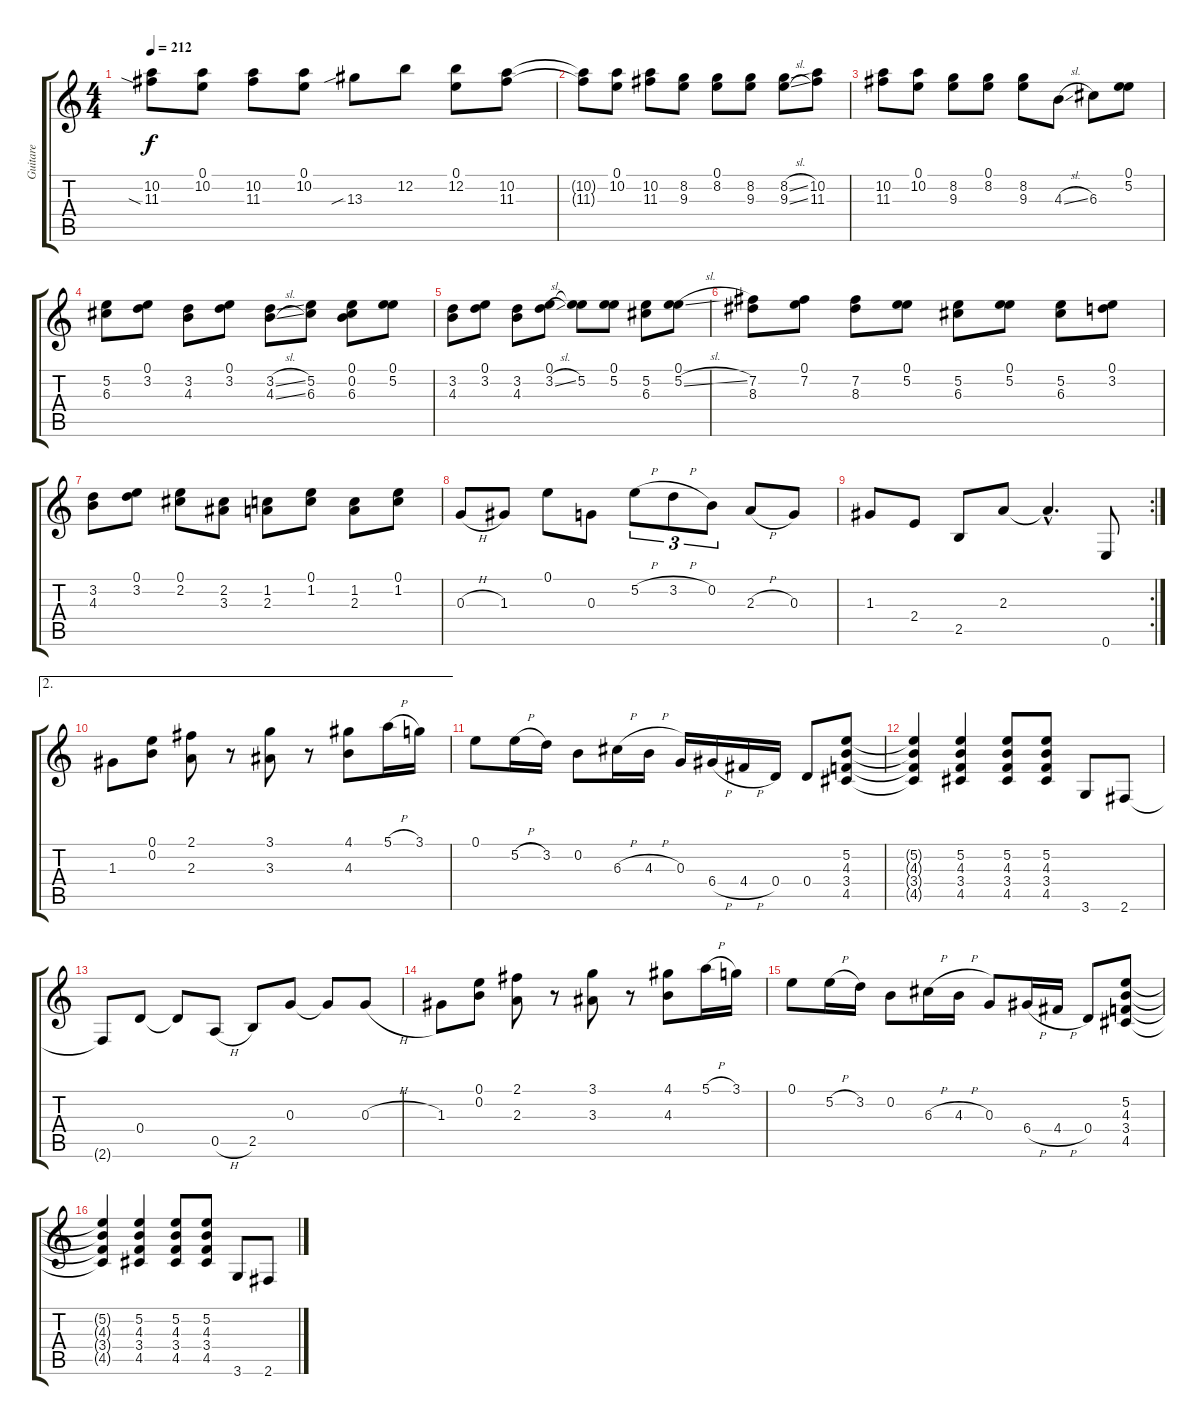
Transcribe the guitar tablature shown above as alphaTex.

\track ("Guitare" "Guitare") {instrument overdrivenguitar}
\staff {score tabs}
\tuning (E4 B3 G3 D3 A2 E2) {hide}
\ts (4 4)
\tempo 212
\clef g2
\ks c
(10.2 11.3{sia}).8{dy f} (0.1 10.2).8 (10.2 11.3).8 (0.1 10.2).8 13.3{sib}.8 12.2.8 (0.1 12.2).8 (10.2 11.3).8 |
(10.2{t} 11.3{t}).8 (0.1 10.2).8 (10.2 11.3).8 (8.2 9.3).8 (0.1 8.2).8 (8.2 9.3).8 (8.2{sl} 9.3{sl}).8 (10.2 11.3).8 |
(10.2 11.3).8 (0.1 10.2).8 (8.2 9.3).8 (0.1 8.2).8 (8.2 9.3).8 4.3{sl}.8 6.3.8 (0.1 5.2).8 |
(5.2 6.3).8 (0.1 3.2).8 (3.2 4.3).8 (0.1 3.2).8 (3.2{sl} 4.3{sl}).8 (5.2 6.3).8 (0.1 0.2 6.3).8 (0.1 5.2).8 |
(3.2 4.3).8 (0.1 3.2).8 (3.2 4.3).8 (0.1 3.2{sl}).8 (0.1{t} 5.2).8 (0.1 5.2).8 (5.2 6.3).8 (0.1 5.2{sl}).8 |
(7.2 8.3).8 (0.1 7.2).8 (7.2 8.3).8 (0.1 5.2).8 (5.2 6.3).8 (0.1 5.2).8 (5.2 6.3).8 (0.1 3.2).8 |
(3.2 4.3).8 (0.1 3.2).8 (0.1 2.2).8 (2.2 3.3).8 (1.2 2.3).8 (0.1 1.2).8 (1.2 2.3).8 (0.1 1.2).8 |
0.3{h}.8 1.3.8 0.1.8 0.3.8 5.2{h}.8{tu (3 2)} 3.2{h}.8{tu (3 2)} 0.2.8{tu (3 2)} 2.3{h}.8 0.3.8 |
\rc 2
1.3.8 2.4.8 2.5.8 2.3.8 2.3{hac t}.4{d} 0.6.8 |
\ae 2
1.3.8 (0.1 0.2).8 (2.1 2.3).8 r.8 (3.1 3.3).8 r.8 (4.1 4.3).8 5.1{h}.16 3.1.16 |
0.1.8 5.2{h}.16 3.2.16 0.2.8 6.3{h}.16 4.3{h}.16 0.3.16 6.4{h}.16 4.4{h}.16 0.4.16 0.4.8 (5.2 4.3 3.4 4.5).8 |
(5.2{t} 4.3{t} 3.4{t} 4.5{t}).4 (5.2 4.3 3.4 4.5).4 (5.2 4.3 3.4 4.5).8 (5.2 4.3 3.4 4.5).8 3.6.8 2.6.8 |
2.6{t}.8 0.4.8 0.4{t}.8 0.5{h}.8 2.5.8 0.3.8 0.3{t}.8 0.3{h}.8 |
1.3.8 (0.1 0.2).8 (2.1 2.3).8 r.8 (3.1 3.3).8 r.8 (4.1 4.3).8 5.1{h}.16 3.1.16 |
0.1.8 5.2{h}.16 3.2.16 0.2.8 6.3{h}.16 4.3{h}.16 0.3.8 6.4{h}.16 4.4{h}.16 0.4.8 (5.2 4.3 3.4 4.5).8 |
(5.2{t} 4.3{t} 3.4{t} 4.5{t}).4 (5.2 4.3 3.4 4.5).4 (5.2 4.3 3.4 4.5).8 (5.2 4.3 3.4 4.5).8 3.6.8 2.6.8
